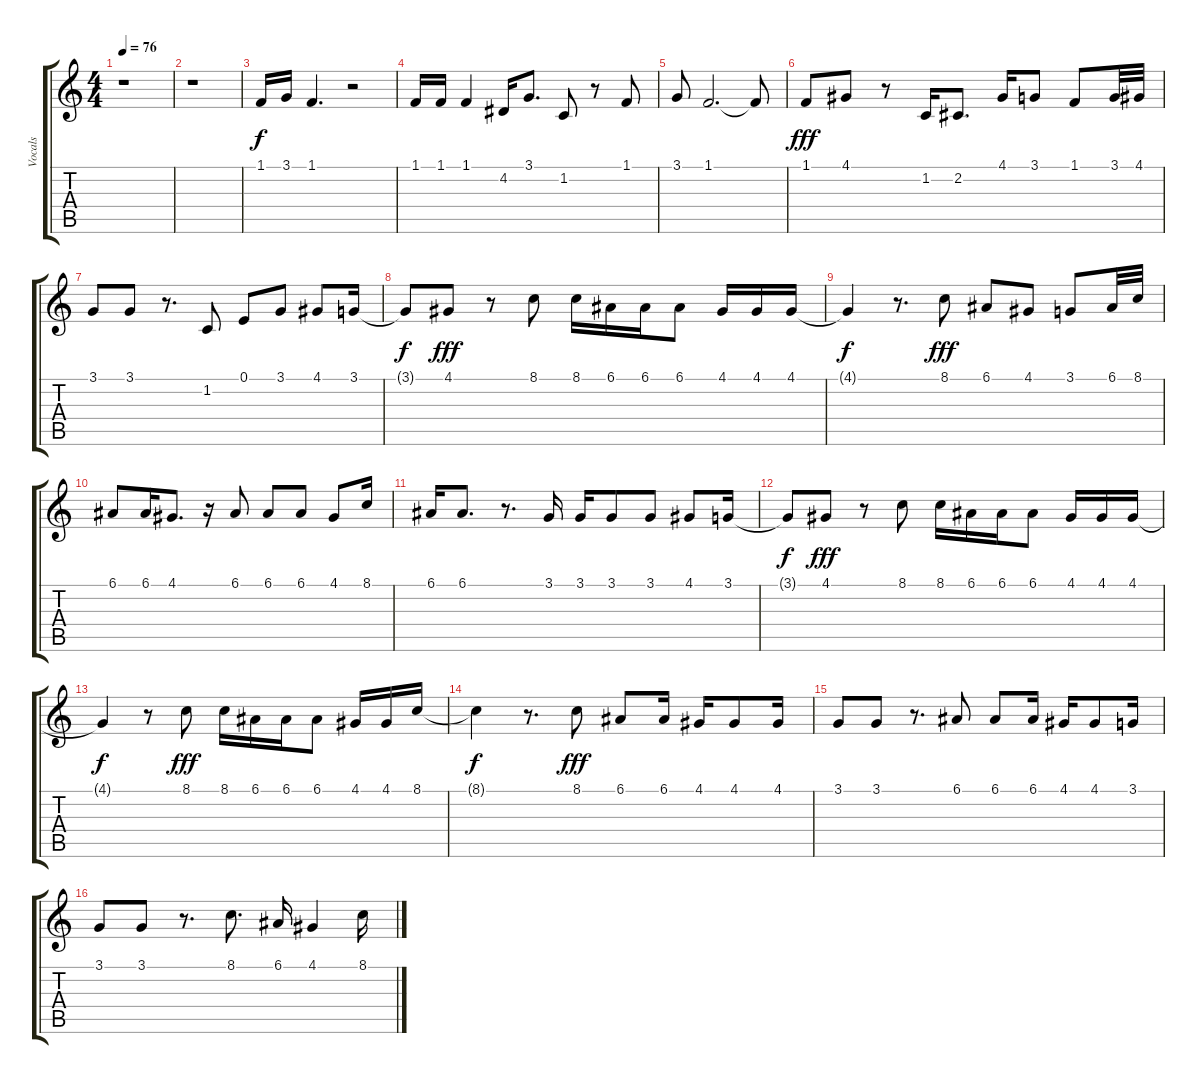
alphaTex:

\track ("Vocals" "Vocals") {instrument harmonica}
\staff {score tabs}
\tuning (E4 B3 G3 D3 A2 E2) {hide}
\ts (4 4)
\tempo 76
\clef g2
\ks c
r.1{dy fff} |
r.1 |
1.1.16{dy f} 3.1.16 1.1.4{d} r.2 |
1.1.16 1.1.16 1.1.4 4.2.16 3.1.8{d} 1.2.8 r.8 1.1.8 |
3.1.8 1.1.2{d} 1.1{t}.8 |
1.1.8{dy fff} 4.1.8 r.8 1.2.16 2.2.8{d} 4.1.16 3.1.8 1.1.8 3.1.32 4.1.32 |
3.1.8 3.1.8 r.8{d} 1.2.8 0.1.8 3.1.8 4.1.8 3.1.16 |
3.1{t}.8{dy f} 4.1.8{dy fff} r.8 8.1.8 8.1.16 6.1.16 6.1.16 6.1.8 4.1.16 4.1.16 4.1.16 |
4.1{t}.4{dy f} r.8{d} 8.1.8{dy fff} 6.1.8 4.1.8 3.1.8 6.1.32 8.1.32 |
6.1.8 6.1.16 4.1.8{d} r.16 6.1.8 6.1.8 6.1.8 4.1.8 8.1.16 |
6.1.16 6.1.8{d} r.8{d} 3.1.16 3.1.16 3.1.8 3.1.8 4.1.8 3.1.16 |
3.1{t}.8{dy f} 4.1.8{dy fff} r.8 8.1.8 8.1.16 6.1.16 6.1.16 6.1.8 4.1.16 4.1.16 4.1.16 |
4.1{t}.4{dy f} r.8 8.1.8{dy fff} 8.1.16 6.1.16 6.1.16 6.1.8 4.1.16 4.1.16 8.1.16 |
8.1{t}.4{dy f} r.8{d} 8.1.8{dy fff} 6.1.8 6.1.16 4.1.16 4.1.8 4.1.16 |
3.1.8 3.1.8 r.8{d} 6.1.8 6.1.8 6.1.16 4.1.16 4.1.8 3.1.16 |
3.1.8 3.1.8 r.8{d} 8.1.8{d} 6.1.16 4.1.4 8.1.16
